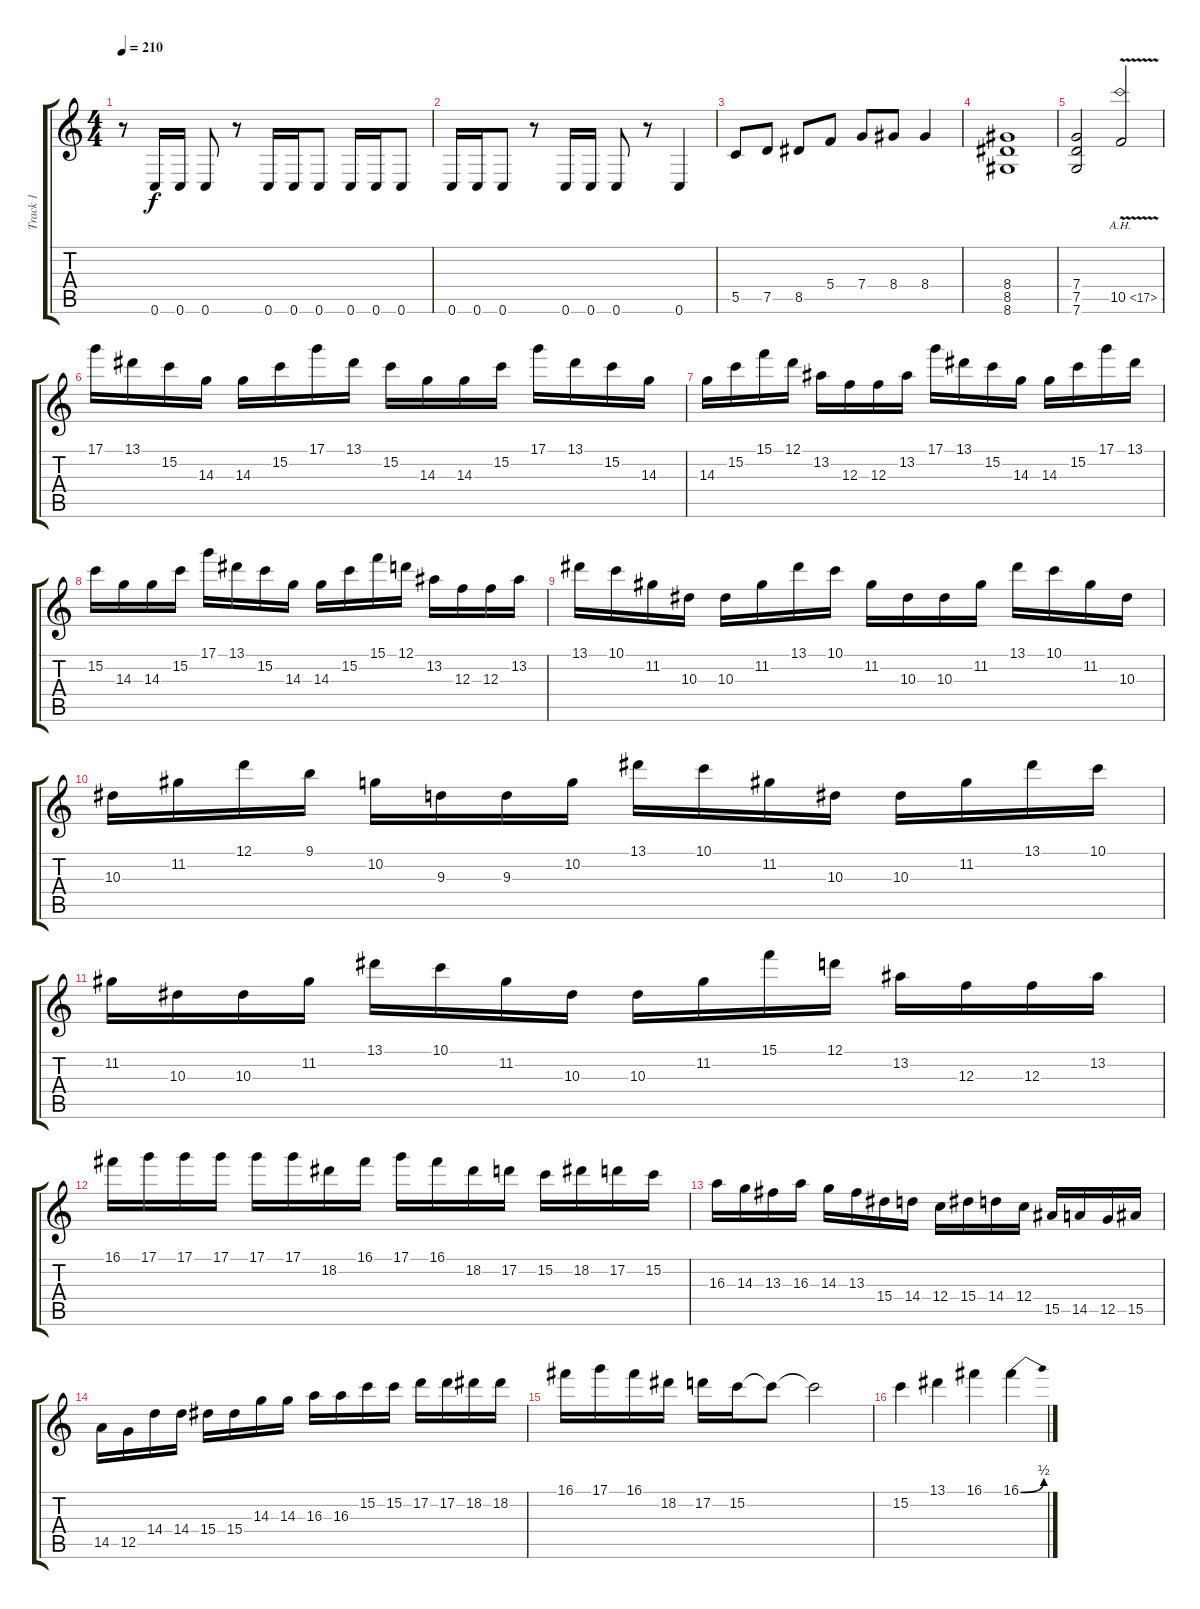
\track ("Track 1" "Track 1") {instrument distortionguitar}
\staff {score tabs}
\tuning (D4 A3 F3 C3 G2 C2) {hide}
\ts (4 4)
\tempo 210
\clef g2
\ks c
r.8{dy f} 0.6.16 0.6.16 0.6.8 r.8 0.6.16 0.6.16 0.6.8 0.6.16 0.6.16 0.6.8 |
0.6.16 0.6.16 0.6.8 r.8 0.6.16 0.6.16 0.6.8 r.8 0.6.4 |
5.5.8 7.5.8 8.5.8 5.4.8 7.4.8 8.4.8 8.4.4 |
(8.4 8.5 8.6).1 |
(7.4 7.5 7.6).2 10.5{ah 7 v}.2 |
17.1.16 13.1.16 15.2.16 14.3.16 14.3.16 15.2.16 17.1.16 13.1.16 15.2.16 14.3.16 14.3.16 15.2.16 17.1.16 13.1.16 15.2.16 14.3.16 |
14.3.16 15.2.16 15.1.16 12.1.16 13.2.16 12.3.16 12.3.16 13.2.16 17.1.16 13.1.16 15.2.16 14.3.16 14.3.16 15.2.16 17.1.16 13.1.16 |
15.2.16 14.3.16 14.3.16 15.2.16 17.1.16 13.1.16 15.2.16 14.3.16 14.3.16 15.2.16 15.1.16 12.1.16 13.2.16 12.3.16 12.3.16 13.2.16 |
13.1.16 10.1.16 11.2.16 10.3.16 10.3.16 11.2.16 13.1.16 10.1.16 11.2.16 10.3.16 10.3.16 11.2.16 13.1.16 10.1.16 11.2.16 10.3.16 |
10.3.16 11.2.16 12.1.16 9.1.16 10.2.16 9.3.16 9.3.16 10.2.16 13.1.16 10.1.16 11.2.16 10.3.16 10.3.16 11.2.16 13.1.16 10.1.16 |
11.2.16 10.3.16 10.3.16 11.2.16 13.1.16 10.1.16 11.2.16 10.3.16 10.3.16 11.2.16 15.1.16 12.1.16 13.2.16 12.3.16 12.3.16 13.2.16 |
16.1.16 17.1.16 17.1.16 17.1.16 17.1.16 17.1.16 18.2.16 16.1.16 17.1.16 16.1.16 18.2.16 17.2.16 15.2.16 18.2.16 17.2.16 15.2.16 |
16.3.16 14.3.16 13.3.16 16.3.16 14.3.16 13.3.16 15.4.16 14.4.16 12.4.16 15.4.16 14.4.16 12.4.16 15.5.16 14.5.16 12.5.16 15.5.16 |
14.5.16 12.5.16 14.4.16 14.4.16 15.4.16 15.4.16 14.3.16 14.3.16 16.3.16 16.3.16 15.2.16 15.2.16 17.2.16 17.2.16 18.2.16 18.2.16 |
16.1.16 17.1.16 16.1.16 18.2.16 17.2.16 15.2.16 15.2{t}.8 15.2{t}.2 |
15.2.4 13.1.4 16.1.4 16.1{be (bend 0 0 60 2)}.4
